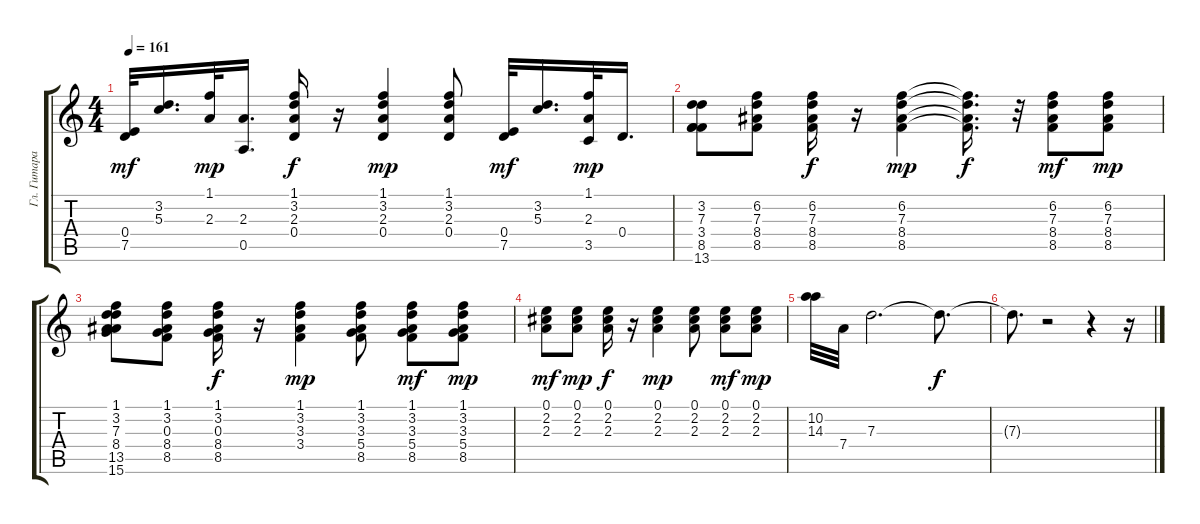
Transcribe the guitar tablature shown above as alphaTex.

\track ("Гл. Гитара" "Гл. Гитара") {instrument electricguitarmuted}
\staff {score tabs}
\tuning (E4 B3 G3 D3 A2 E2) {hide}
\ts (4 4)
\tempo 161
\clef g2
\ks c
(0.4 7.5).32{dy mf} (3.2 5.3).16{d} (1.1 2.3).32{dy mp} (2.3 0.5).16{d} (1.1 3.2 2.3 0.4).16{dy f} r.16 (1.1 3.2 2.3 0.4).4{dy mp} (1.1 3.2 2.3 0.4).8 (0.4 7.5).32{dy mf} (3.2 5.3).16{d} (1.1 2.3 3.5).32{dy mp} 0.4.16{d} |
(3.2 7.3 3.4 8.5 13.6).8 (6.2 7.3 8.4 8.5).8 (6.2 7.3 8.4 8.5).16{dy f} r.16 (6.2 7.3 8.4 8.5).4{dy mp} (6.2{t} 7.3{t} 8.4{t} 8.5{t}).16{d dy f} r.32 (6.2 7.3 8.4 8.5).8{dy mf} (6.2 7.3 8.4 8.5).8{dy mp} |
(1.1 3.2 7.3 8.4 13.5 15.6).8 (1.1 3.2 0.3 8.4 8.5).8 (1.1 3.2 0.3 8.4 8.5).16{dy f} r.16 (1.1 3.2 3.3 3.4).4{dy mp} (1.1 3.2 3.3 5.4 8.5).8 (1.1 3.2 3.3 5.4 8.5).8{dy mf} (1.1 3.2 3.3 5.4 8.5).8{dy mp} |
(0.1 2.2 2.3).8{dy mf} (0.1 2.2 2.3).8{dy mp} (0.1 2.2 2.3).16{dy f} r.16 (0.1 2.2 2.3).4{dy mp} (0.1 2.2 2.3).8 (0.1 2.2 2.3).8{dy mf} (0.1 2.2 2.3).8{dy mp} |
(10.2 14.3).32 7.4.32 7.3.2{d} 7.3{t}.8{d dy f} |
7.3{t}.8{d} r.2 r.4 r.16
